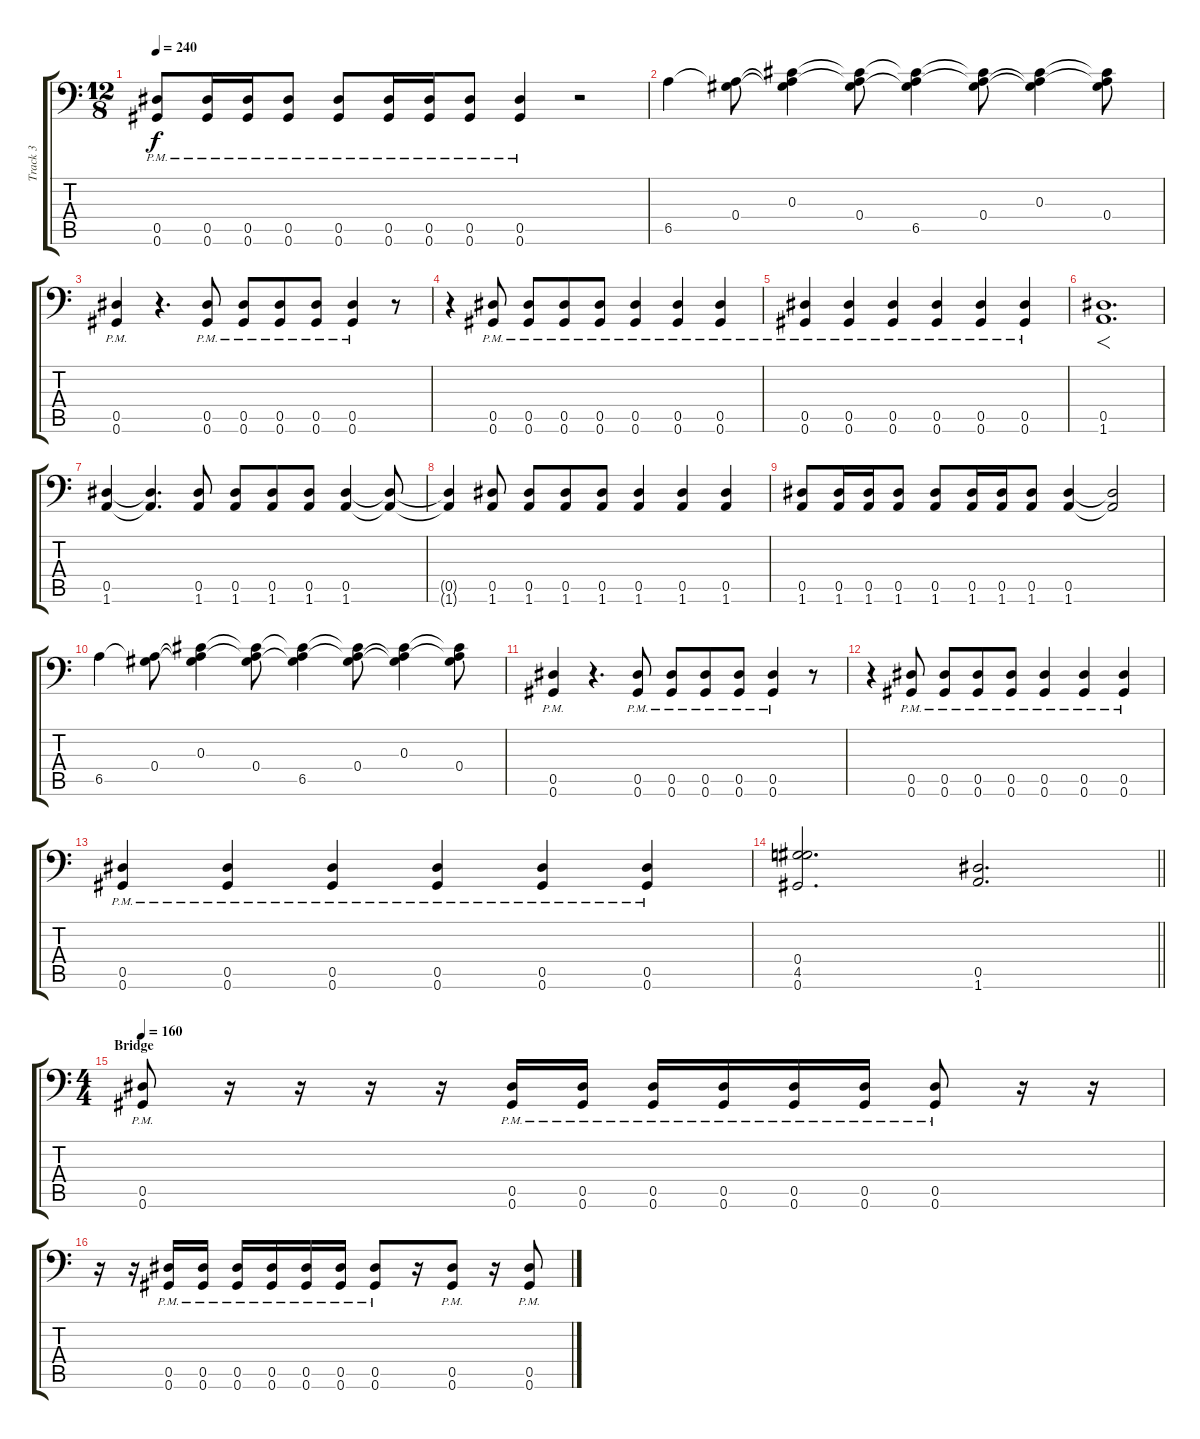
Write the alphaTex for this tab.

\track ("Track 3" "Track 3") {instrument distortionguitar}
\staff {score tabs}
\tuning (Bb3 F3 Db3 Ab2 Eb2 Ab1) {hide}
\ts (12 8)
\tempo 240
\clef f4
\ks c
(0.5{pm} 0.6{pm}).8{dy f} (0.5{pm} 0.6{pm}).16 (0.5{pm} 0.6{pm}).16 (0.5{pm} 0.6{pm}).8 (0.5{pm} 0.6{pm}).8 (0.5{pm} 0.6{pm}).16 (0.5{pm} 0.6{pm}).16 (0.5{pm} 0.6{pm}).8 (0.5{pm} 0.6{pm}).4 r.2 |
6.5.4 (0.4 6.5{t}).8 (0.3 0.4{t} 6.5{t}).4 (0.3{t} 0.4 6.5{t}).8 (0.3{t} 0.4{t} 6.5).4 (0.3{t} 0.4 6.5{t}).8 (0.3 0.4{t} 6.5{t}).4 (0.3{t} 0.4 6.5{t}).8 |
(0.5{pm} 0.6{pm}).4 r.4{d} (0.5{pm} 0.6{pm}).8 (0.5{pm} 0.6{pm}).8 (0.5{pm} 0.6{pm}).8 (0.5{pm} 0.6{pm}).8 (0.5{pm} 0.6{pm}).4 r.8 |
r.4 (0.5{pm} 0.6{pm}).8 (0.5{pm} 0.6{pm}).8 (0.5{pm} 0.6{pm}).8 (0.5{pm} 0.6{pm}).8 (0.5{pm} 0.6{pm}).4 (0.5{pm} 0.6{pm}).4 (0.5{pm} 0.6{pm}).4 |
(0.5{pm} 0.6{pm}).4 (0.5{pm} 0.6{pm}).4 (0.5{pm} 0.6{pm}).4 (0.5{pm} 0.6{pm}).4 (0.5{pm} 0.6{pm}).4 (0.5{pm} 0.6{pm}).4 |
(0.5 1.6).1{f d} |
(0.5 1.6).4 (0.5{t} 1.6{t}).4{d} (0.5 1.6).8 (0.5 1.6).8 (0.5 1.6).8 (0.5 1.6).8 (0.5 1.6).4 (0.5{t} 1.6{t}).8 |
(0.5{t} 1.6{t}).4 (0.5 1.6).8 (0.5 1.6).8 (0.5 1.6).8 (0.5 1.6).8 (0.5 1.6).4 (0.5 1.6).4 (0.5 1.6).4 |
(0.5 1.6).8 (0.5 1.6).16 (0.5 1.6).16 (0.5 1.6).8 (0.5 1.6).8 (0.5 1.6).16 (0.5 1.6).16 (0.5 1.6).8 (0.5 1.6).4 (0.5{t} 1.6{t}).2 |
6.5.4 (0.4 6.5{t}).8 (0.3 0.4{t} 6.5{t}).4 (0.3{t} 0.4 6.5{t}).8 (0.3{t} 0.4{t} 6.5).4 (0.3{t} 0.4 6.5{t}).8 (0.3 0.4{t} 6.5{t}).4 (0.3{t} 0.4 6.5{t}).8 |
(0.5{pm} 0.6{pm}).4 r.4{d} (0.5{pm} 0.6{pm}).8 (0.5{pm} 0.6{pm}).8 (0.5{pm} 0.6{pm}).8 (0.5{pm} 0.6{pm}).8 (0.5{pm} 0.6{pm}).4 r.8 |
r.4 (0.5{pm} 0.6{pm}).8 (0.5{pm} 0.6{pm}).8 (0.5{pm} 0.6{pm}).8 (0.5{pm} 0.6{pm}).8 (0.5{pm} 0.6{pm}).4 (0.5{pm} 0.6{pm}).4 (0.5{pm} 0.6{pm}).4 |
(0.5{pm} 0.6{pm}).4 (0.5{pm} 0.6{pm}).4 (0.5{pm} 0.6{pm}).4 (0.5{pm} 0.6{pm}).4 (0.5{pm} 0.6{pm}).4 (0.5{pm} 0.6{pm}).4 |
\barLineRight lightlight
(0.4 4.5 0.6).2{d} (0.5 1.6).2{d} |
\ts (4 4)
\section ("" "Bridge")
\tempo 160
(0.5{pm} 0.6{pm}).8 r.16 r.16 r.16 r.16 (0.5{pm} 0.6{pm}).16 (0.5{pm} 0.6{pm}).16 (0.5{pm} 0.6{pm}).16 (0.5{pm} 0.6{pm}).16 (0.5{pm} 0.6{pm}).16 (0.5{pm} 0.6{pm}).16 (0.5{pm} 0.6{pm}).8 r.16 r.16 |
r.16 r.16 (0.5{pm} 0.6{pm}).16 (0.5{pm} 0.6{pm}).16 (0.5{pm} 0.6{pm}).16 (0.5{pm} 0.6{pm}).16 (0.5{pm} 0.6{pm}).16 (0.5{pm} 0.6{pm}).16 (0.5{pm} 0.6{pm}).8 r.16 (0.5{pm} 0.6{pm}).8 r.16 (0.5{pm} 0.6{pm}).8
